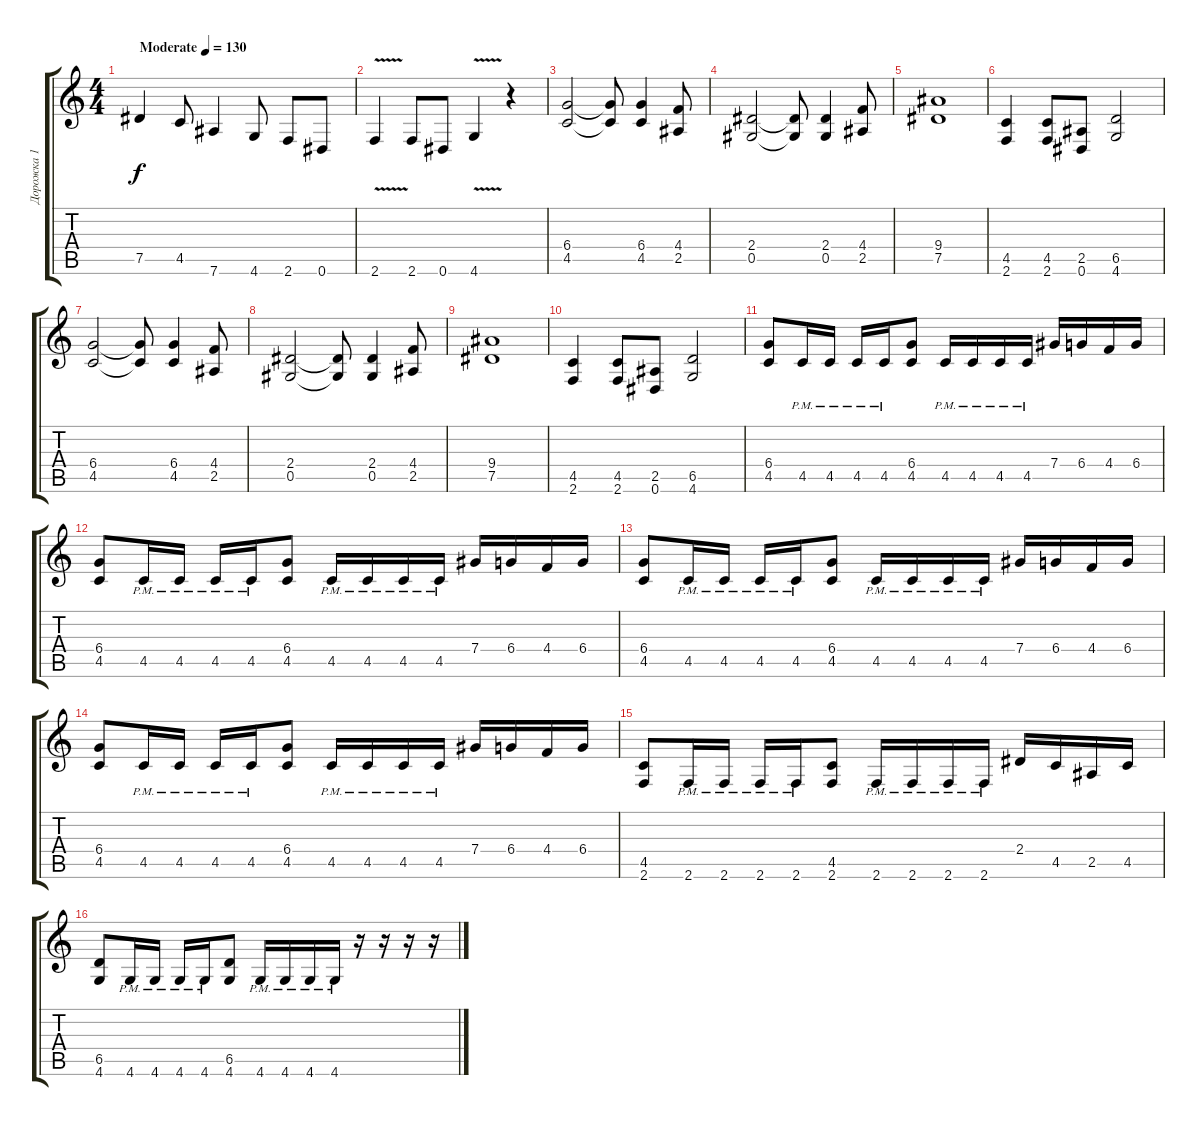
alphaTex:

\track ("Дорожка 1" "Дорожка 1") {instrument overdrivenguitar}
\staff {score tabs}
\tuning (Eb4 Bb3 Gb3 Db3 Ab2 Eb2) {hide}
\ts (4 4)
\tempo (130 "Moderate")
\clef g2
\ks c
7.5.4{dy f instrument overdrivenguitar} 4.5.8 7.6.4 4.6.8 2.6.8 0.6.8 |
2.6{v}.4 2.6.8 0.6.8 4.6{v}.4 r.4 |
(6.4 4.5).2 (6.4{t} 4.5{t}).8 (6.4 4.5).4 (4.4 2.5).8 |
(2.4 0.5).2 (2.4{t} 0.5{t}).8 (2.4 0.5).4 (4.4 2.5).8 |
(9.4 7.5).1 |
(4.5 2.6).4 (4.5 2.6).8 (2.5 0.6).8 (6.5 4.6).2 |
(6.4 4.5).2 (6.4{t} 4.5{t}).8 (6.4 4.5).4 (4.4 2.5).8 |
(2.4 0.5).2 (2.4{t} 0.5{t}).8 (2.4 0.5).4 (4.4 2.5).8 |
(9.4 7.5).1 |
(4.5 2.6).4 (4.5 2.6).8 (2.5 0.6).8 (6.5 4.6).2 |
(6.4 4.5).8 4.5{pm}.16 4.5{pm}.16 4.5{pm}.16 4.5{pm}.16 (6.4 4.5).8 4.5{pm}.16 4.5{pm}.16 4.5{pm}.16 4.5{pm}.16 7.4.16 6.4.16 4.4.16 6.4.16 |
(6.4 4.5).8 4.5{pm}.16 4.5{pm}.16 4.5{pm}.16 4.5{pm}.16 (6.4 4.5).8 4.5{pm}.16 4.5{pm}.16 4.5{pm}.16 4.5{pm}.16 7.4.16 6.4.16 4.4.16 6.4.16 |
(6.4 4.5).8 4.5{pm}.16 4.5{pm}.16 4.5{pm}.16 4.5{pm}.16 (6.4 4.5).8 4.5{pm}.16 4.5{pm}.16 4.5{pm}.16 4.5{pm}.16 7.4.16 6.4.16 4.4.16 6.4.16 |
(6.4 4.5).8 4.5{pm}.16 4.5{pm}.16 4.5{pm}.16 4.5{pm}.16 (6.4 4.5).8 4.5{pm}.16 4.5{pm}.16 4.5{pm}.16 4.5{pm}.16 7.4.16 6.4.16 4.4.16 6.4.16 |
(4.5 2.6).8 2.6{pm}.16 2.6{pm}.16 2.6{pm}.16 2.6{pm}.16 (4.5 2.6).8 2.6{pm}.16 2.6{pm}.16 2.6{pm}.16 2.6{pm}.16 2.4.16 4.5.16 2.5.16 4.5.16 |
(6.5 4.6).8 4.6{pm}.16 4.6{pm}.16 4.6{pm}.16 4.6{pm}.16 (6.5 4.6).8 4.6{pm}.16 4.6{pm}.16 4.6{pm}.16 4.6{pm}.16 r.16 r.16 r.16 r.16
